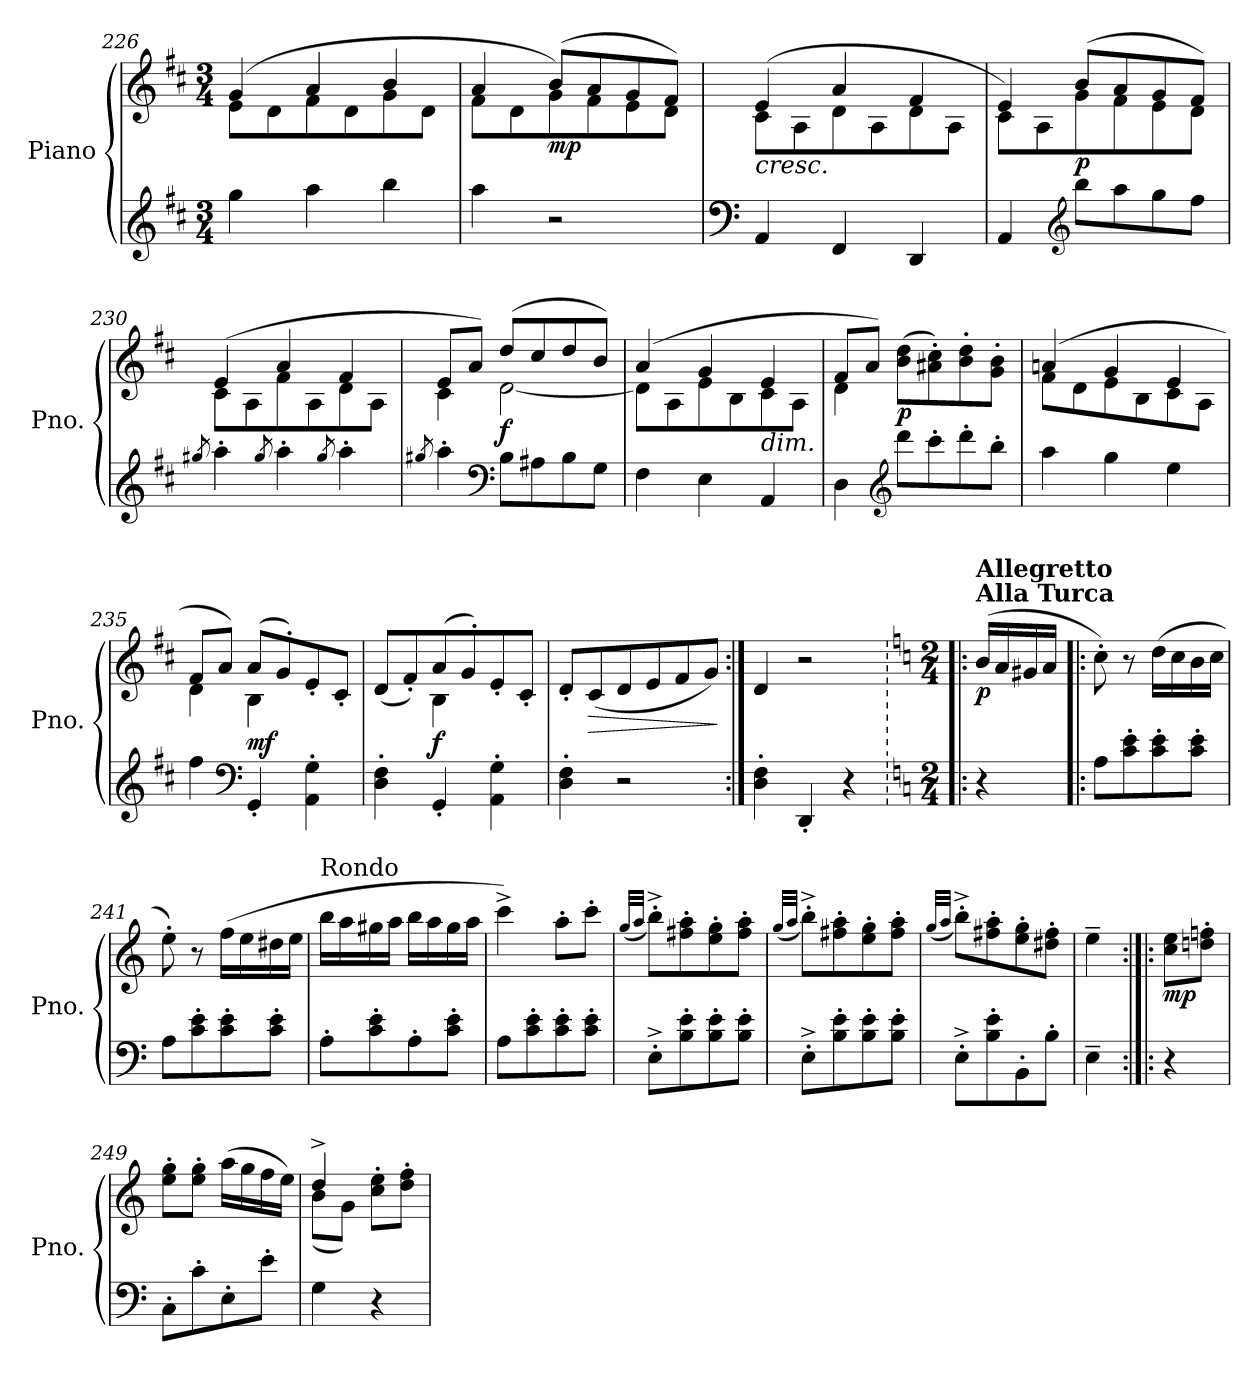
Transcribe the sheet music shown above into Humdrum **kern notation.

**kern	**kern	**dynam
*part1	*part1	*part1
*staff2	*staff1	*staff1/2
*I"Piano	*	*
*I'Pno.	*	*
*clefG2	*clefG2	*
*k[f#c#]	*k[f#c#]	*
*M3/4	*M3/4	*
=226	=226	=226
*	*^	*
4gg\	(4g/	8e\L	.
.	.	8d\	.
4aa\	4a/	8f#\	.
.	.	8d\	.
4bb\	4b/	8g\	.
.	.	8d\J	.
=227	=227	=227	=227
4aa\	4a/	8f#\L	.
.	.	8d\	.
!	!	!	!LO:DY:b
2r	(8b/L)	8g\	mp
.	8a/	8f#\	.
.	8g/	8e\	.
.	8f#/J)	8d\J	.
=228	=228	=228	=228
*clefF4	*	*	*
!	!LO:TX:b:i:t=cresc.	!	!
4AA/	(4e/	8c#\L	.
.	.	8A\	.
4FF#/	4a/	8d\	.
.	.	8A\	.
4DD/	4f#/	8d\	.
.	.	8A\J	.
=229	=229	=229	=229
4AA/	4e/)	8c#\L	.
.	.	8A\	.
*clefG2	*	*	*
!	!	!	!LO:DY:b
8bb\L	(8b/L	8g\	p
8aa\	8a/	8f#\	.
8gg\	8g/	8e\	.
8ff#\J	8f#/J)	8d\J	.
=230	=230	=230	=230
8qgg#X/	.	.	.
4aa'\	(4e/	8c#\L	.
.	.	8A\	.
8qgg#/	.	.	.
4aa'\	4a/	8f#\	.
.	.	8A\	.
8qgg#/	.	.	.
4aa'\	4f#/	8d\	.
.	.	8A\J	.
=231	=231	=231	=231
8qgg#X/	.	.	.
4aa'\	8e/L	4c#\	.
.	8a/J)	.	.
*clefF4	*	*	*
!	!	!	!LO:DY:b
8B\L	(8dd/L	[2d\	f
8A#X\	8cc#/	.	.
8B\	8dd/	.	.
8G\J	8b/J)	.	.
=232	=232	=232	=232
4F#\	(4a/	8d\L]	.
.	.	8A\	.
4E\	4g/	8e\	.
.	.	8B\	.
!	!LO:TX:b:i:t=dim.	!	!
4AA/	4e/	8c#\	.
.	.	8A\J	.
=233	=233	=233	=233
4D\	8f#/L	4d\	.
.	8a/J)	.	.
*clefG2	*	*	*
!	!	!	!LO:DY:b
8ddd\L	(>8b\ 8dd\L	2ryy	p
8ccc#'\	8a#X\'> 8cc#\'>)	.	.
8ddd'\	8b\'> 8dd\'>	.	.
8bb'\J	8g\'> 8b\'>J	.	.
=234	=234	=234	=234
4aa\	(4an/	8f#\L	.
.	.	8d\	.
4gg\	4g/	8e\	.
.	.	8B\	.
4ee\	4e/	8c#\	.
.	.	8A\J	.
=235	=235	=235	=235
4ff#\	8f#/L	4d\	.
.	8a/J)	.	.
*clefF4	*	*	*
!	!	!	!LO:DY:b
4GG'/	(8a/L	4B\	mf
.	8g'/)	.	.
4AA\' 4G\'	8e'/	4ryy	.
.	8c#'/J	.	.
=236	=236	=236	=236
4D\' 4F#\'	(8d/L	4ryy	.
.	8f#'/)	.	.
!	!	!	!LO:DY:b
4GG'/	(8a/	4B\	f
.	8g'/)	.	.
4AA\' 4G\'	8e'/	4ryy	.
.	8c#'/J	.	.
*	*v	*v	*
=237	=237	=237
4D\' 4F#\'	8d'/L	.
!	!	!LO:HP:b
.	(8c#/	>
2r	8d/	.
.	8e/	.
.	8f#/	.
.	8g/J)	.
.	.	]
=238:|!	=238:|!	=238:|!
4D\' 4F#\'	4d/	.
4DD'/	2r	.
4r	.	.
=239|!:	=239|!:	=239|!:
*k[]	*k[]	*
*M2/4	*M2/4	*
*	*MM140	*
!	!LO:TX:B:t=Alla Turca	!
!	!LO:TX:a:B:t=Allegretto	!
!	!	!LO:DY:b
4r	(16b/LL	p
.	16a/	.
.	16g#X/	.
.	16a/JJ	.
=240	=240	=240
8A\L	8cc'\)	.
8c\' 8e\'	8r	.
8c\' 8e\'	(16dd\LL	.
.	16cc\	.
8c\' 8e\'J	16b\	.
.	16cc\JJ	.
=241	=241	=241
8A\L	8ee'\)	.
8c\' 8e\'	8r	.
8c\' 8e\'	(16ff\LL	.
.	16ee\	.
8c\' 8e\'J	16dd#X\	.
.	16ee\JJ	.
=242	=242	=242
!	!LO:TX:t=Rondo	!
8A'\L	16bb\LL	.
.	16aa\	.
8c\' 8e\'	16gg#X\	.
.	16aa\JJ	.
8A'\	16bb\LL	.
.	16aa\	.
8c\' 8e\'J	16gg#\	.
.	16aa\JJ	.
=243	=243	=243
8A\L	4ccc^\)	.
8c\' 8e\'	.	.
8c\' 8e\'	8aa'\L	.
8c\' 8e\'J	8ccc'\J	.
=244	=244	=244
.	(32qgg/LLL	.
.	32qaa/JJJ	.
8E'^\L	8bb'^\L)	.
8B\' 8e\'	8ff#X\' 8aa\'	.
8B\' 8e\'	8ee\' 8gg\'	.
8B\' 8e\'J	8ff#\' 8aa\'J	.
=245	=245	=245
.	(32qgg/LLL	.
.	32qaa/JJJ	.
8E'^\L	8bb'^\L)	.
8B\' 8e\'	8ff#X\' 8aa\'	.
8B\' 8e\'	8ee\' 8gg\'	.
8B\' 8e\'J	8ff#\' 8aa\'J	.
=246	=246	=246
.	(32qgg/LLL	.
.	32qaa/JJJ	.
8E'^\L	8bb'^\L)	.
8B\' 8e\'	8ff#X\' 8aa\'	.
8BB'\	8ee\' 8gg\'	.
8B'\J	8dd#X\' 8ff#\'J	.
=247	=247	=247
4E~\	4ee~\	.
=248:|!|:	=248:|!|:	=248:|!|:
!	!	!LO:DY:b
4r	8cc\ 8ee\L	mp
.	8ddn\' 8ffn\'J	.
=249	=249	=249
8C'\L	8ee\' 8gg\'L	.
8c'\	8ee\' 8gg\'J	.
8E'\	(16aa\LL	.
.	16gg\	.
8e'\J	16ff\	.
.	16ee\JJ)	.
=250	=250	=250
*	*^	*
4G\	4dd^/	(8b\L	.
.	.	8g\J)	.
4r	8cc\'> 8ee\'>L	4ryy	.
.	8dd\'> 8ff\'>J	.	.
*	*v	*v	*
=	=	=
*-	*-	*-
